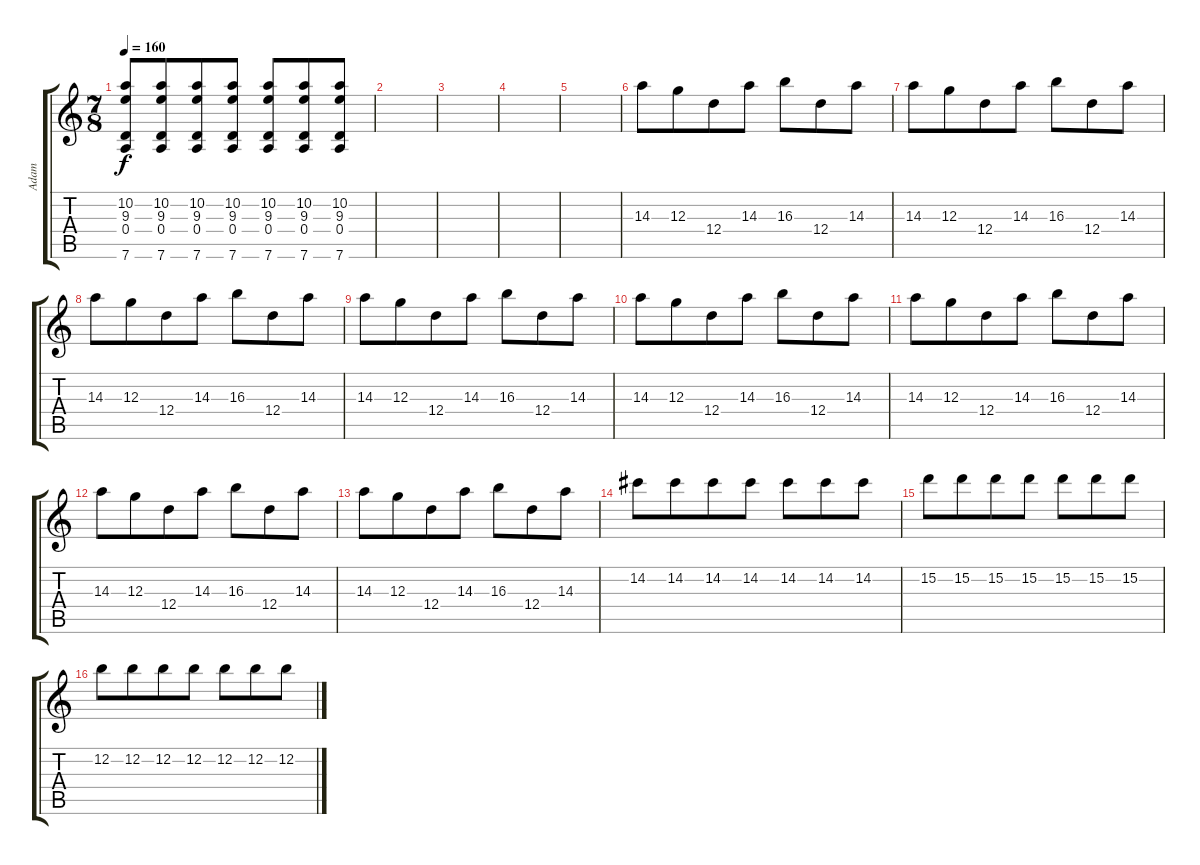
\track ("Adam" "Adam") {instrument distortionguitar}
\staff {score tabs}
\tuning (E4 B3 G3 D3 A2 D2) {hide}
\ts (7 8)
\tempo 160
\clef g2
\ks c
(10.2 9.3 0.4 7.6).8{dy f} (10.2 9.3 0.4 7.6).8 (10.2 9.3 0.4 7.6).8 (10.2 9.3 0.4 7.6).8 (10.2 9.3 0.4 7.6).8 (10.2 9.3 0.4 7.6).8 (10.2 9.3 0.4 7.6).8 |
|
|
|
|
14.3.8 12.3.8 12.4.8 14.3.8 16.3.8 12.4.8 14.3.8 |
14.3.8 12.3.8 12.4.8 14.3.8 16.3.8 12.4.8 14.3.8 |
14.3.8 12.3.8 12.4.8 14.3.8 16.3.8 12.4.8 14.3.8 |
14.3.8 12.3.8 12.4.8 14.3.8 16.3.8 12.4.8 14.3.8 |
14.3.8 12.3.8 12.4.8 14.3.8 16.3.8 12.4.8 14.3.8 |
14.3.8 12.3.8 12.4.8 14.3.8 16.3.8 12.4.8 14.3.8 |
14.3.8 12.3.8 12.4.8 14.3.8 16.3.8 12.4.8 14.3.8 |
14.3.8 12.3.8 12.4.8 14.3.8 16.3.8 12.4.8 14.3.8 |
14.2.8 14.2.8 14.2.8 14.2.8 14.2.8 14.2.8 14.2.8 |
15.2.8 15.2.8 15.2.8 15.2.8 15.2.8 15.2.8 15.2.8 |
12.2.8 12.2.8 12.2.8 12.2.8 12.2.8 12.2.8 12.2.8
